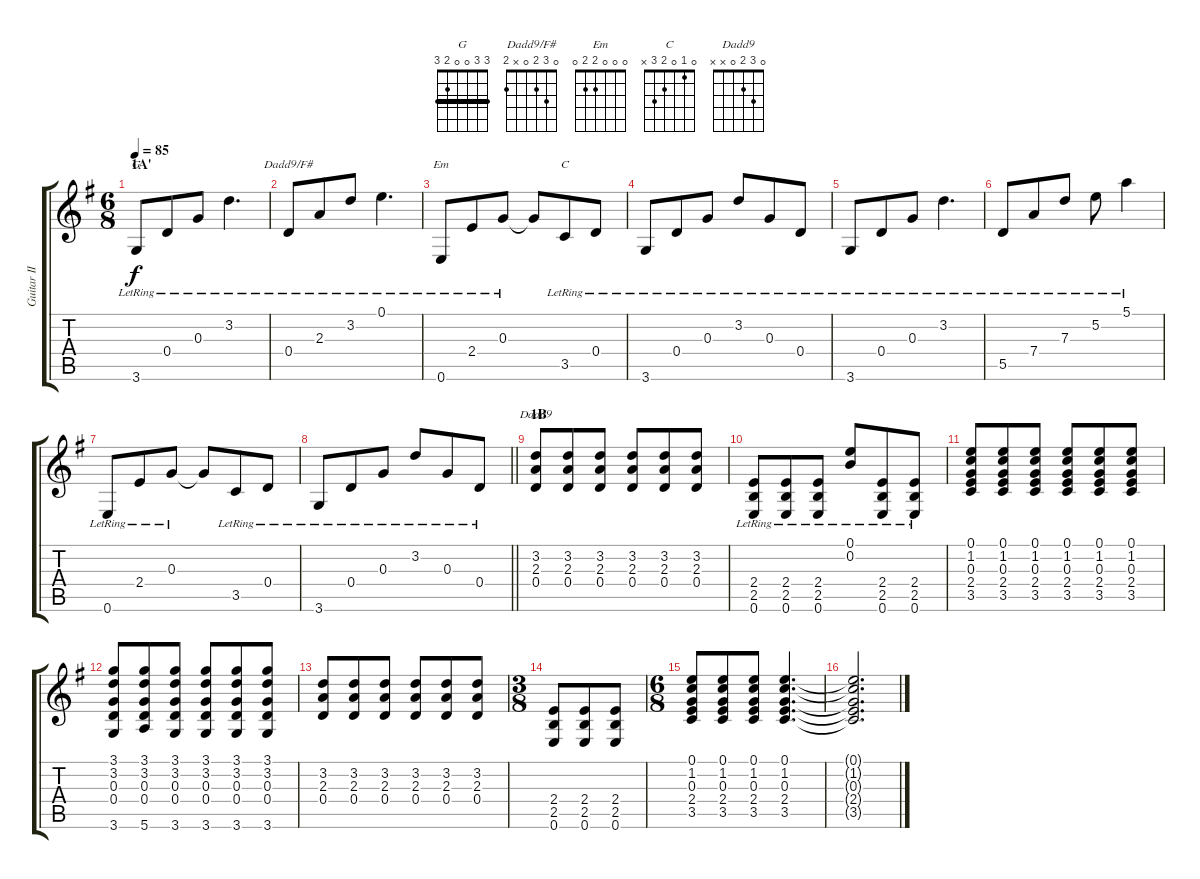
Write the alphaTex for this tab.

\track ("Guitar II" "Guitar II") {instrument electricguitarclean}
\staff {score tabs}
\tuning (E4 B3 G3 D3 A2 E2) {hide}
\chord ("G" 3 3 0 0 2 3) {barre 3}
\chord ("Dadd9/F#" 0 3 2 0 x 2)
\chord ("Em" 0 0 0 2 2 0)
\chord ("C" 0 1 0 2 3 x)
\chord ("Dadd9" 0 3 2 0 x x)
\ts (6 8)
\section ("" "1A'")
\tempo 85
\clef g2
\ks g
3.6{lr}.8{ch "G" dy f} 0.4{lr}.8 0.3{lr}.8 3.2{lr}.4{d} |
0.4{lr}.8{ch "Dadd9/F#"} 2.3{lr}.8 3.2{lr}.8 0.1{lr}.4{d} |
0.6{lr}.8{ch "Em"} 2.4{lr}.8 0.3{lr}.8 0.3{t}.8 3.5{lr}.8{ch "C"} 0.4{lr}.8 |
3.6{lr}.8 0.4{lr}.8 0.3{lr}.8 3.2{lr}.8 0.3{lr}.8 0.4{lr}.8 |
3.6{lr}.8 0.4{lr}.8 0.3{lr}.8 3.2{lr}.4{d} |
5.5{lr}.8 7.4{lr}.8 7.3{lr}.8 5.2{lr}.8 5.1{lr}.4 |
0.6{lr}.8 2.4{lr}.8 0.3{lr}.8 0.3{t}.8 3.5{lr}.8 0.4{lr}.8 |
\barLineRight lightlight
3.6{lr}.8 0.4{lr}.8 0.3{lr}.8 3.2{lr}.8 0.3{lr}.8 0.4{lr}.8 |
\section ("" "1B")
(3.2 2.3 0.4).8{ch "Dadd9" instrument overdrivenguitar} (3.2 2.3 0.4).8 (3.2 2.3 0.4).8 (3.2 2.3 0.4).8 (3.2 2.3 0.4).8 (3.2 2.3 0.4).8 |
(2.4{lr} 2.5{lr} 0.6{lr}).8 (2.4{lr} 2.5{lr} 0.6{lr}).8 (2.4{lr} 2.5{lr} 0.6{lr}).8 (0.1{lr} 0.2{lr}).8 (2.4{lr} 2.5{lr} 0.6{lr}).8 (2.4{lr} 2.5{lr} 0.6{lr}).8 |
(0.1 1.2 0.3 2.4 3.5).8 (0.1 1.2 0.3 2.4 3.5).8 (0.1 1.2 0.3 2.4 3.5).8 (0.1 1.2 0.3 2.4 3.5).8 (0.1 1.2 0.3 2.4 3.5).8 (0.1 1.2 0.3 2.4 3.5).8 |
(3.1 3.2 0.3 0.4 3.6).8 (3.1 3.2 0.3 0.4 5.6).8 (3.1 3.2 0.3 0.4 3.6).8 (3.1 3.2 0.3 0.4 3.6).8 (3.1 3.2 0.3 0.4 3.6).8 (3.1 3.2 0.3 0.4 3.6).8 |
(3.2 2.3 0.4).8 (3.2 2.3 0.4).8 (3.2 2.3 0.4).8 (3.2 2.3 0.4).8 (3.2 2.3 0.4).8 (3.2 2.3 0.4).8 |
\ts (3 8)
(2.4 2.5 0.6).8 (2.4 2.5 0.6).8 (2.4 2.5 0.6).8 |
\ts (6 8)
(0.1 1.2 0.3 2.4 3.5).8 (0.1 1.2 0.3 2.4 3.5).8 (0.1 1.2 0.3 2.4 3.5).8 (0.1 1.2 0.3 2.4 3.5).4{d} |
(0.1{t} 1.2{t} 0.3{t} 2.4{t} 3.5{t}).2{d}
